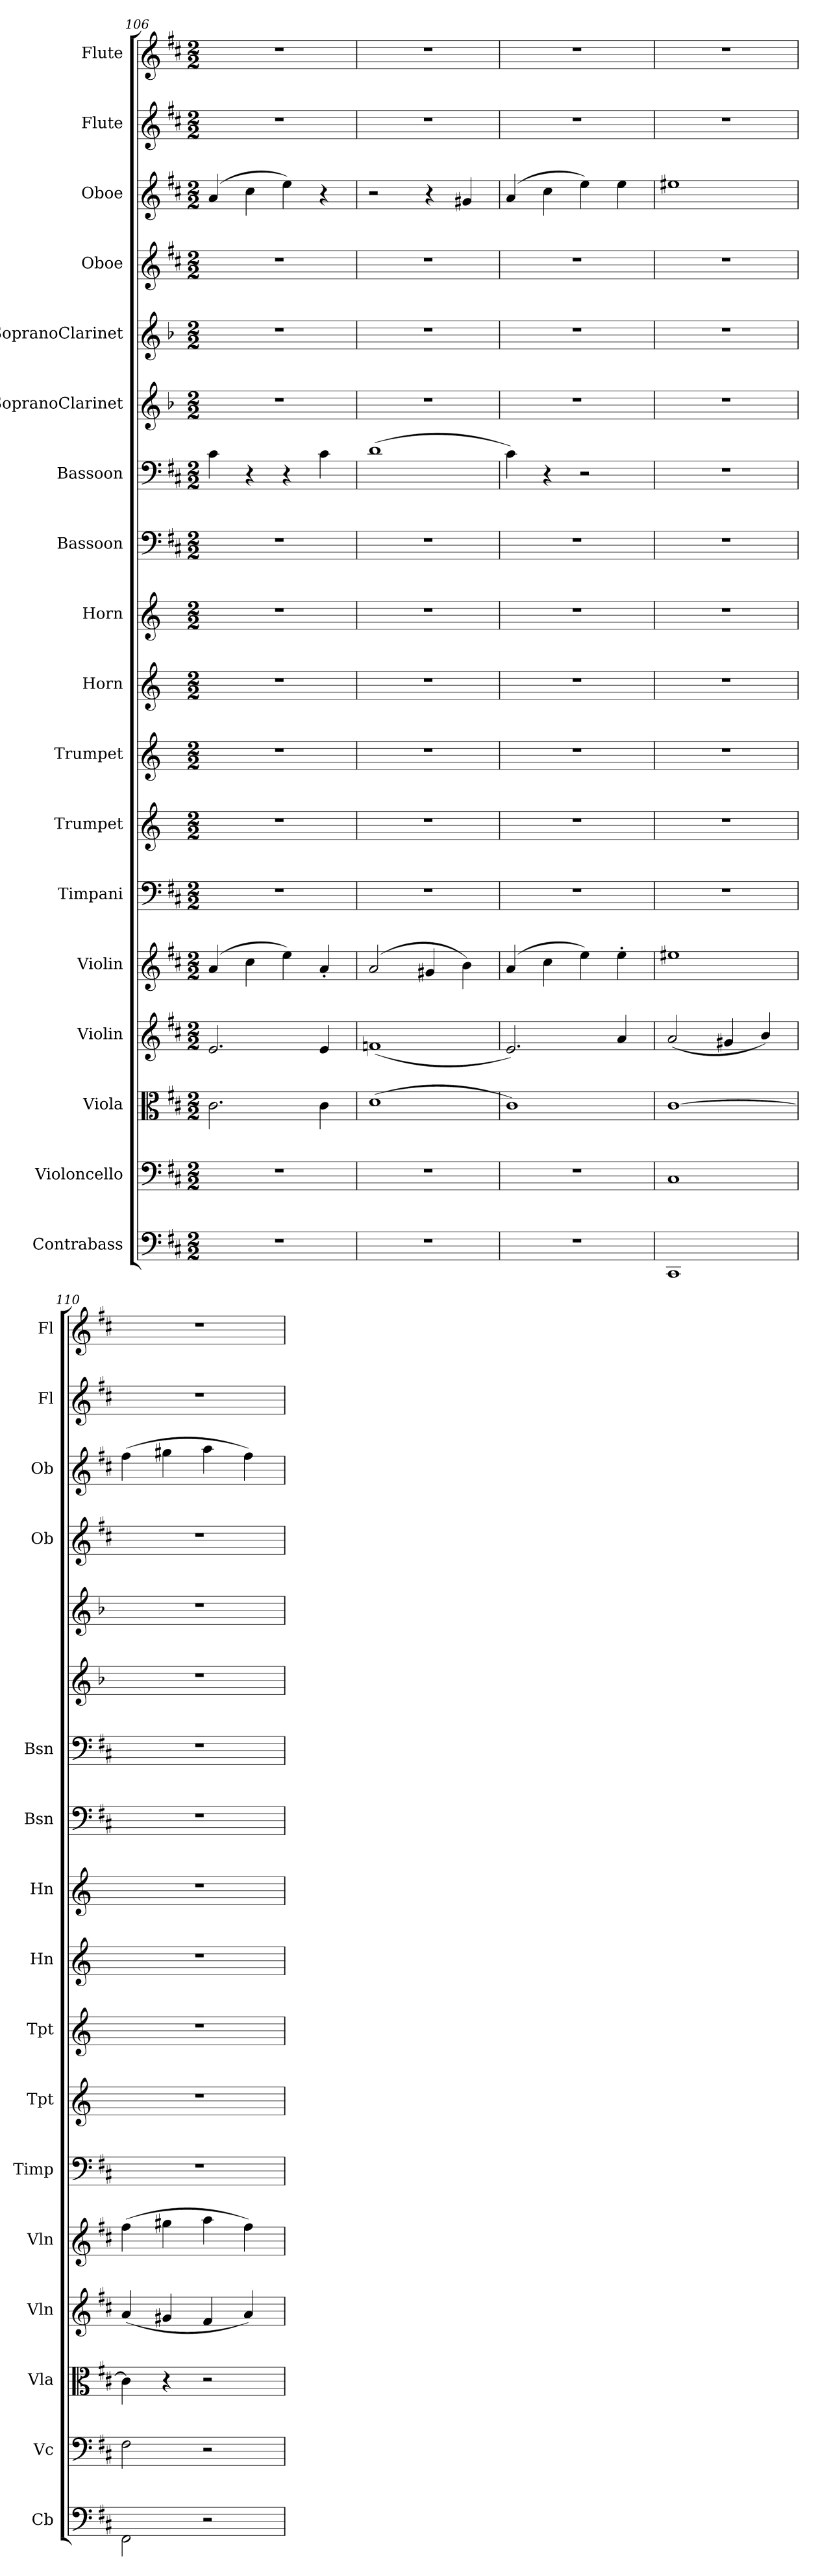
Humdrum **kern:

**kern	**kern	**kern	**kern	**kern	**kern	**kern	**kern	**kern	**kern	**kern	**kern	**kern	**kern	**kern	**kern	**kern	**kern
*part18	*part17	*part16	*part15	*part14	*part13	*part12	*part11	*part10	*part9	*part8	*part7	*part6	*part5	*part4	*part3	*part2	*part1
*staff18	*staff17	*staff16	*staff15	*staff14	*staff13	*staff12	*staff11	*staff10	*staff9	*staff8	*staff7	*staff6	*staff5	*staff4	*staff3	*staff2	*staff1
*I"Contrabass	*I"Violoncello	*I"Viola	*I"Violin	*I"Violin	*I"Timpani	*I"Trumpet	*I"Trumpet	*I"Horn	*I"Horn	*I"Bassoon	*I"Bassoon	*I"SopranoClarinet	*I"SopranoClarinet	*I"Oboe	*I"Oboe	*I"Flute	*I"Flute
*I'Cb	*I'Vc	*I'Vla	*I'Vln	*I'Vln	*I'Timp	*I'Tpt	*I'Tpt	*I'Hn	*I'Hn	*I'Bsn	*I'Bsn	*	*	*I'Ob	*I'Ob	*I'Fl	*I'Fl
*clefF4	*clefF4	*clefC3	*clefG2	*clefG2	*clefF4	*clefG2	*clefG2	*clefG2	*clefG2	*clefF4	*clefF4	*clefG2	*clefG2	*clefG2	*clefG2	*clefG2	*clefG2
*k[f#c#]	*k[f#c#]	*k[f#c#]	*k[f#c#]	*k[f#c#]	*k[f#c#]	*k[]	*k[]	*k[]	*k[]	*k[f#c#]	*k[f#c#]	*k[b-]	*k[b-]	*k[f#c#]	*k[f#c#]	*k[f#c#]	*k[f#c#]
*M2/2	*M2/2	*M2/2	*M2/2	*M2/2	*M2/2	*M2/2	*M2/2	*M2/2	*M2/2	*M2/2	*M2/2	*M2/2	*M2/2	*M2/2	*M2/2	*M2/2	*M2/2
=106	=106	=106	=106	=106	=106	=106	=106	=106	=106	=106	=106	=106	=106	=106	=106	=106	=106
1r	1r	2.c#\	2.e/	(4a/	1r	1r	1r	1r	1r	1r	4c#\	1r	1r	1r	(4a/	1r	1r
.	.	.	.	4cc#\	.	.	.	.	.	.	4r	.	.	.	4cc#\	.	.
.	.	.	.	4ee\)	.	.	.	.	.	.	4r	.	.	.	4ee\)	.	.
.	.	4c#\	4e/	4a'/	.	.	.	.	.	.	4c#\	.	.	.	4r	.	.
=107	=107	=107	=107	=107	=107	=107	=107	=107	=107	=107	=107	=107	=107	=107	=107	=107	=107
1r	1r	(1d\	(1fn/	(2a/	1r	1r	1r	1r	1r	1r	(1d\	1r	1r	1r	2r	1r	1r
.	.	.	.	4g#X/	.	.	.	.	.	.	.	.	.	.	4r	.	.
.	.	.	.	4b\)	.	.	.	.	.	.	.	.	.	.	4g#X/	.	.
=108	=108	=108	=108	=108	=108	=108	=108	=108	=108	=108	=108	=108	=108	=108	=108	=108	=108
1r	1r	1c#\)	2.e/)	(4a/	1r	1r	1r	1r	1r	1r	4c#\)	1r	1r	1r	(4a/	1r	1r
.	.	.	.	4cc#\	.	.	.	.	.	.	4r	.	.	.	4cc#\	.	.
.	.	.	.	4ee\)	.	.	.	.	.	.	2r	.	.	.	4ee\)	.	.
.	.	.	4a/	4ee'\	.	.	.	.	.	.	.	.	.	.	4ee\	.	.
=109	=109	=109	=109	=109	=109	=109	=109	=109	=109	=109	=109	=109	=109	=109	=109	=109	=109
1CC#/	1C#/	[1c#\	(2a/	1ee#X\	1r	1r	1r	1r	1r	1r	1r	1r	1r	1r	1ee#X\	1r	1r
.	.	.	4g#X/	.	.	.	.	.	.	.	.	.	.	.	.	.	.
.	.	.	4b/)	.	.	.	.	.	.	.	.	.	.	.	.	.	.
=110	=110	=110	=110	=110	=110	=110	=110	=110	=110	=110	=110	=110	=110	=110	=110	=110	=110
2FF#\	2F#\	4c#\]	(4a/	(4ff#\	1r	1r	1r	1r	1r	1r	1r	1r	1r	1r	(4ff#\	1r	1r
.	.	4r	4g#X/	4gg#X\	.	.	.	.	.	.	.	.	.	.	4gg#X\	.	.
2r	2r	2r	4f#/	4aa\	.	.	.	.	.	.	.	.	.	.	4aa\	.	.
.	.	.	4a/)	4ff#\)	.	.	.	.	.	.	.	.	.	.	4ff#\)	.	.
=	=	=	=	=	=	=	=	=	=	=	=	=	=	=	=	=	=
*-	*-	*-	*-	*-	*-	*-	*-	*-	*-	*-	*-	*-	*-	*-	*-	*-	*-
